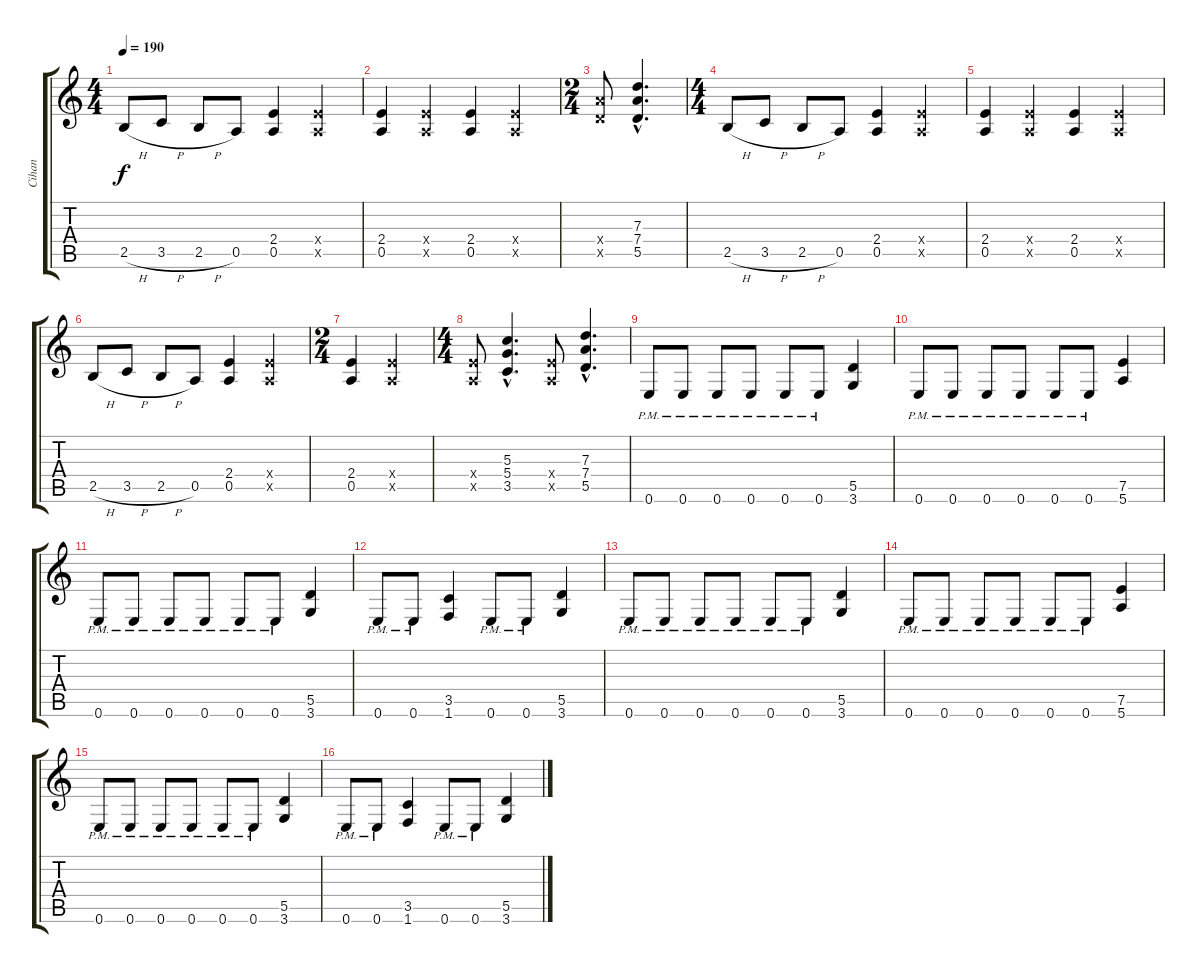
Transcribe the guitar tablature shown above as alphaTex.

\track ("Cihan" "Cihan") {instrument distortionguitar}
\staff {score tabs}
\tuning (E4 B3 G3 D3 A2 E2) {hide}
\ts (4 4)
\tempo 190
\clef g2
\ks c
2.5{h}.8{dy f} 3.5{h}.8 2.5{h}.8 0.5.8 (2.4 0.5).4 (2.4{x} 0.5{x}).4 |
(2.4 0.5).4 (2.4{x} 0.5{x}).4 (2.4 0.5).4 (2.4{x} 0.5{x}).4 |
\ts (2 4)
(7.4{x} 5.5{x}).8 (7.3{hac} 7.4{hac} 5.5{hac}).4{d} |
\ts (4 4)
2.5{h}.8 3.5{h}.8 2.5{h}.8 0.5.8 (2.4 0.5).4 (2.4{x} 0.5{x}).4 |
(2.4 0.5).4 (2.4{x} 0.5{x}).4 (2.4 0.5).4 (2.4{x} 0.5{x}).4 |
2.5{h}.8 3.5{h}.8 2.5{h}.8 0.5.8 (2.4 0.5).4 (2.4{x} 0.5{x}).4 |
\ts (2 4)
(2.4 0.5).4 (2.4{x} 0.5{x}).4 |
\ts (4 4)
(2.4{x} 0.5{x}).8 (5.3{hac} 5.4{hac} 3.5{hac}).4{d} (2.4{x} 0.5{x}).8 (7.3{hac} 7.4{hac} 5.5{hac}).4{d} |
0.6{pm}.8 0.6{pm}.8 0.6{pm}.8 0.6{pm}.8 0.6{pm}.8 0.6{pm}.8 (5.5 3.6).4 |
0.6{pm}.8 0.6{pm}.8 0.6{pm}.8 0.6{pm}.8 0.6{pm}.8 0.6{pm}.8 (7.5 5.6).4 |
0.6{pm}.8 0.6{pm}.8 0.6{pm}.8 0.6{pm}.8 0.6{pm}.8 0.6{pm}.8 (5.5 3.6).4 |
0.6{pm}.8 0.6{pm}.8 (3.5 1.6).4 0.6{pm}.8 0.6{pm}.8 (5.5 3.6).4 |
0.6{pm}.8 0.6{pm}.8 0.6{pm}.8 0.6{pm}.8 0.6{pm}.8 0.6{pm}.8 (5.5 3.6).4 |
0.6{pm}.8 0.6{pm}.8 0.6{pm}.8 0.6{pm}.8 0.6{pm}.8 0.6{pm}.8 (7.5 5.6).4 |
0.6{pm}.8 0.6{pm}.8 0.6{pm}.8 0.6{pm}.8 0.6{pm}.8 0.6{pm}.8 (5.5 3.6).4 |
0.6{pm}.8 0.6{pm}.8 (3.5 1.6).4 0.6{pm}.8 0.6{pm}.8 (5.5 3.6).4
